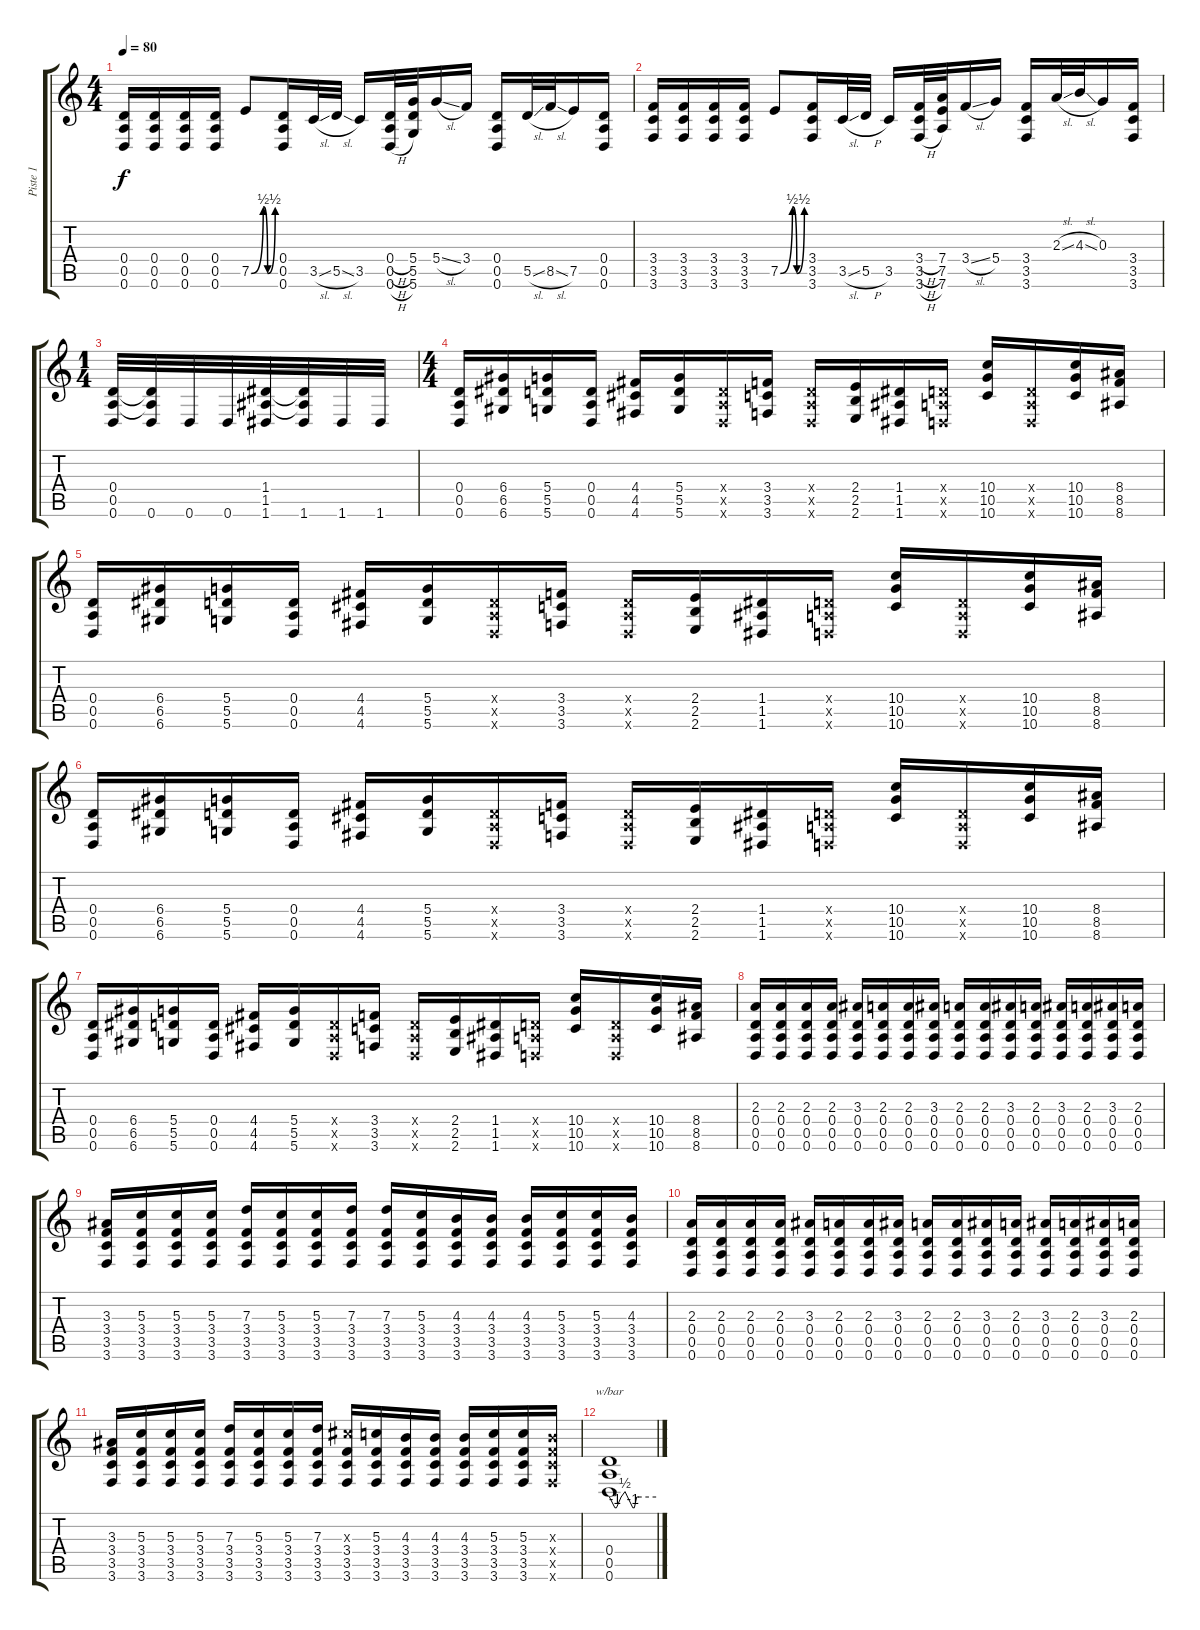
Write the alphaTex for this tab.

\track ("Piste 1" "Piste 1") {instrument distortionguitar}
\staff {score tabs}
\tuning (E4 B3 G3 D3 A2 D2) {hide}
\ts (4 4)
\tempo 80
\clef g2
\ks c
(0.4 0.5 0.6).16{dy f} (0.4 0.5 0.6).16 (0.4 0.5 0.6).16 (0.4 0.5 0.6).16 7.5{be (custom 0 0 30 2 41 0 60 2)}.8 (0.4 0.5 0.6).16 3.5{sl}.32 5.5{sl}.32 3.5.16 (0.4{h} 0.5{h} 0.6{h}).32 (5.4 5.5 5.6).32 5.4{sl}.16 3.4.16 (0.4 0.5 0.6).16 5.5{sl}.32 8.5{sl}.32 7.5.16 (0.4 0.5 0.6).16 |
(3.4 3.5 3.6).16 (3.4 3.5 3.6).16 (3.4 3.5 3.6).16 (3.4 3.5 3.6).16 7.5{be (custom 0 0 30 2 41 0 60 2)}.8 (3.4 3.5 3.6).16 3.5{sl}.32 5.5{h}.32 3.5.16 (3.4{h} 3.5{h} 3.6{h}).32 (7.4 7.5 7.6).32 3.4{sl}.16 5.4.16 (3.4 3.5 3.6).16 2.3{sl}.32 4.3{sl}.32 0.3.16 (3.4 3.5 3.6).16 |
\ts (1 4)
(0.4 0.5 0.6).32 (0.4{t} 0.5{t} 0.6).32 0.6.32 0.6.32 (1.4 1.5 1.6).32 (1.4{t} 1.5{t} 1.6).32 1.6.32 1.6.32 |
\ts (4 4)
(0.4 0.5 0.6).16 (6.4 6.5 6.6).16 (5.4 5.5 5.6).16 (0.4 0.5 0.6).16 (4.4 4.5 4.6).16 (5.4 5.5 5.6).16 (0.4{x} 0.5{x} 0.6{x}).16 (3.4 3.5 3.6).16 (0.4{x} 0.5{x} 0.6{x}).16 (2.4 2.5 2.6).16 (1.4 1.5 1.6).16 (0.4{x} 0.5{x} 0.6{x}).16 (10.4 10.5 10.6).16 (0.4{x} 0.5{x} 0.6{x}).16 (10.4 10.5 10.6).16 (8.4 8.5 8.6).16 |
(0.4 0.5 0.6).16 (6.4 6.5 6.6).16 (5.4 5.5 5.6).16 (0.4 0.5 0.6).16 (4.4 4.5 4.6).16 (5.4 5.5 5.6).16 (0.4{x} 0.5{x} 0.6{x}).16 (3.4 3.5 3.6).16 (0.4{x} 0.5{x} 0.6{x}).16 (2.4 2.5 2.6).16 (1.4 1.5 1.6).16 (0.4{x} 0.5{x} 0.6{x}).16 (10.4 10.5 10.6).16 (0.4{x} 0.5{x} 0.6{x}).16 (10.4 10.5 10.6).16 (8.4 8.5 8.6).16 |
(0.4 0.5 0.6).16 (6.4 6.5 6.6).16 (5.4 5.5 5.6).16 (0.4 0.5 0.6).16 (4.4 4.5 4.6).16 (5.4 5.5 5.6).16 (0.4{x} 0.5{x} 0.6{x}).16 (3.4 3.5 3.6).16 (0.4{x} 0.5{x} 0.6{x}).16 (2.4 2.5 2.6).16 (1.4 1.5 1.6).16 (0.4{x} 0.5{x} 0.6{x}).16 (10.4 10.5 10.6).16 (0.4{x} 0.5{x} 0.6{x}).16 (10.4 10.5 10.6).16 (8.4 8.5 8.6).16 |
(0.4 0.5 0.6).16 (6.4 6.5 6.6).16 (5.4 5.5 5.6).16 (0.4 0.5 0.6).16 (4.4 4.5 4.6).16 (5.4 5.5 5.6).16 (0.4{x} 0.5{x} 0.6{x}).16 (3.4 3.5 3.6).16 (0.4{x} 0.5{x} 0.6{x}).16 (2.4 2.5 2.6).16 (1.4 1.5 1.6).16 (0.4{x} 0.5{x} 0.6{x}).16 (10.4 10.5 10.6).16 (0.4{x} 0.5{x} 0.6{x}).16 (10.4 10.5 10.6).16 (8.4 8.5 8.6).16 |
(2.3 0.4 0.5 0.6).16 (2.3 0.4 0.5 0.6).16 (2.3 0.4 0.5 0.6).16 (2.3 0.4 0.5 0.6).16 (3.3 0.4 0.5 0.6).16 (2.3 0.4 0.5 0.6).16 (2.3 0.4 0.5 0.6).16 (3.3 0.4 0.5 0.6).16 (2.3 0.4 0.5 0.6).16 (2.3 0.4 0.5 0.6).16 (3.3 0.4 0.5 0.6).16 (2.3 0.4 0.5 0.6).16 (3.3 0.4 0.5 0.6).16 (2.3 0.4 0.5 0.6).16 (3.3 0.4 0.5 0.6).16 (2.3 0.4 0.5 0.6).16 |
(3.3 3.4 3.5 3.6).16 (5.3 3.4 3.5 3.6).16 (5.3 3.4 3.5 3.6).16 (5.3 3.4 3.5 3.6).16 (7.3 3.4 3.5 3.6).16 (5.3 3.4 3.5 3.6).16 (5.3 3.4 3.5 3.6).16 (7.3 3.4 3.5 3.6).16 (7.3 3.4 3.5 3.6).16 (5.3 3.4 3.5 3.6).16 (4.3 3.4 3.5 3.6).16 (4.3 3.4 3.5 3.6).16 (4.3 3.4 3.5 3.6).16 (5.3 3.4 3.5 3.6).16 (5.3 3.4 3.5 3.6).16 (4.3 3.4 3.5 3.6).16 |
(2.3 0.4 0.5 0.6).16 (2.3 0.4 0.5 0.6).16 (2.3 0.4 0.5 0.6).16 (2.3 0.4 0.5 0.6).16 (3.3 0.4 0.5 0.6).16 (2.3 0.4 0.5 0.6).16 (2.3 0.4 0.5 0.6).16 (3.3 0.4 0.5 0.6).16 (2.3 0.4 0.5 0.6).16 (2.3 0.4 0.5 0.6).16 (3.3 0.4 0.5 0.6).16 (2.3 0.4 0.5 0.6).16 (3.3 0.4 0.5 0.6).16 (2.3 0.4 0.5 0.6).16 (3.3 0.4 0.5 0.6).16 (2.3 0.4 0.5 0.6).16 |
(3.3 3.4 3.5 3.6).16 (5.3 3.4 3.5 3.6).16 (5.3 3.4 3.5 3.6).16 (5.3 3.4 3.5 3.6).16 (7.3 3.4 3.5 3.6).16 (5.3 3.4 3.5 3.6).16 (5.3 3.4 3.5 3.6).16 (7.3 3.4 3.5 3.6).16 (6.3{x} 3.4 3.5 3.6).16 (5.3 3.4 3.5 3.6).16 (4.3 3.4 3.5 3.6).16 (4.3 3.4 3.5 3.6).16 (4.3 3.4 3.5 3.6).16 (5.3 3.4 3.5 3.6).16 (5.3 3.4 3.5 3.6).16 (4.3{x} 3.4{x} 3.5{x} 3.6{x}).16 |
(0.4 0.5 0.6).1{tbe (custom default 0 0 7 -4 9 -4 15 0 20 2 30 -4 32 -4 35 0 38 0 60 0)}
